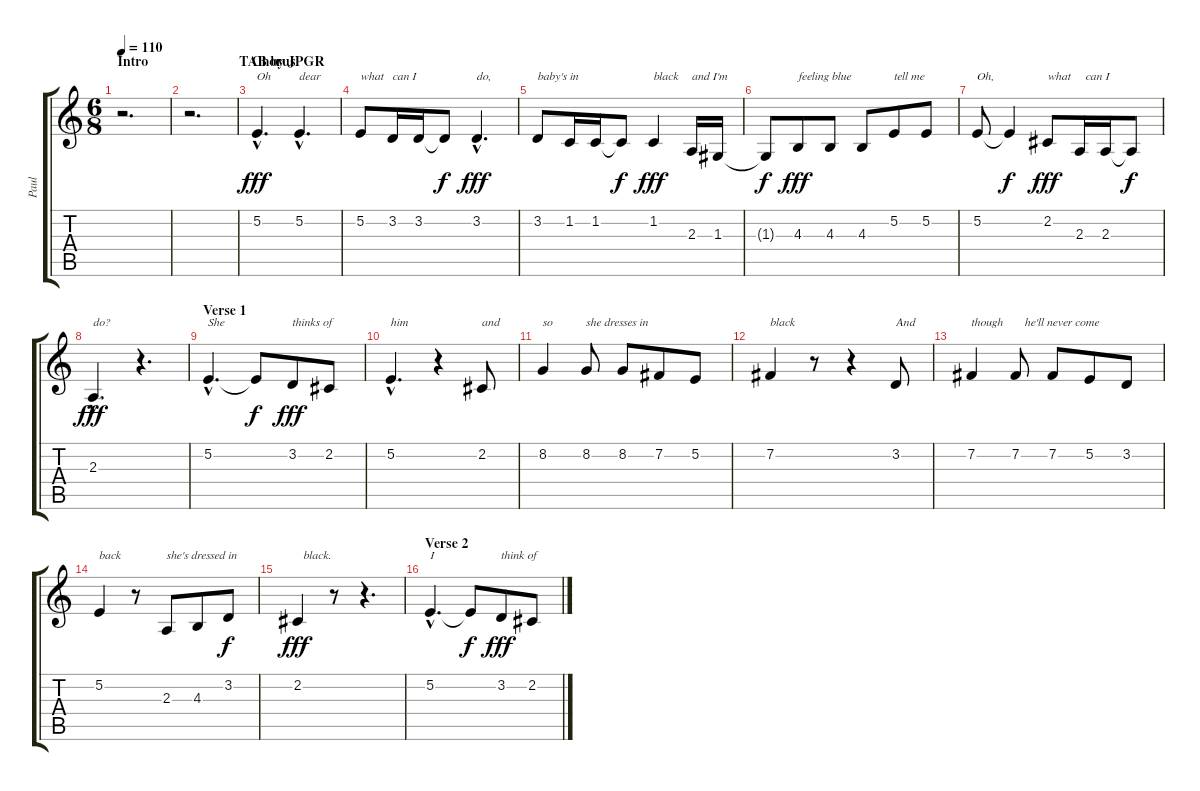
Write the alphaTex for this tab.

\track ("Paul" "Paul") {instrument altosax}
\staff {score tabs}
\tuning (E4 B3 G3 D3 A2 E2) {hide}
\ts (6 8)
\section ("" "Intro                          TAB by JPGR")
\tempo 110
\clef g2
\ks c
r.2{d dy fff instrument altosax} |
r.2{d} |
\section ("" "Chorus")
5.2{hac}.4{d txt "Oh"} 5.2{hac}.4{d txt "dear"} |
5.2.8{txt "what"} 3.2.16{txt "can I"} 3.2.16 3.2{t}.8{dy f} 3.2{hac}.4{d txt "do," dy fff} |
3.2.8{txt "baby's in"} 1.2.16 1.2.16 1.2{t}.8{dy f} 1.2.4{txt "black" dy fff} 2.3.16{txt "and I'm"} 1.3.16 |
1.3{t}.8{dy f} 4.3.8{txt "feeling blue" dy fff} 4.3.8 4.3.8 5.2.8{txt "tell me"} 5.2.8 |
5.2.8{txt "Oh,"} 5.2{t}.4{dy f} 2.2.8{txt "what" dy fff} 2.3.16{txt "  can I"} 2.3.16 2.3{t}.8{dy f} |
2.3{hac}.4{d txt "do?" dy fff} r.4{d} |
\section ("" "Verse 1")
5.2{hac}.4{d txt "She"} 5.2{t}.8{dy f} 3.2.8{txt "thinks of" dy fff} 2.2.8 |
5.2{hac}.4{d txt "him"} r.4 2.2.8{txt "and"} |
8.2.4{txt "so"} 8.2.8{txt "she dresses in"} 8.2.8 7.2.8 5.2.8 |
7.2.4{txt "black"} r.8 r.4 3.2.8{txt "And"} |
7.2.4{txt "though"} 7.2.8{txt "   he'll never come"} 7.2.8 5.2.8 3.2.8 |
5.2.4{txt "back"} r.8 2.3.8{txt "she's dressed in"} 4.3.8 3.2.8{dy f} |
2.2.4{txt "  black." dy fff} r.8 r.4{d} |
\section ("" "Verse 2")
5.2{hac}.4{d txt "I"} 5.2{t}.8{dy f} 3.2.8{txt "think of" dy fff} 2.2.8
